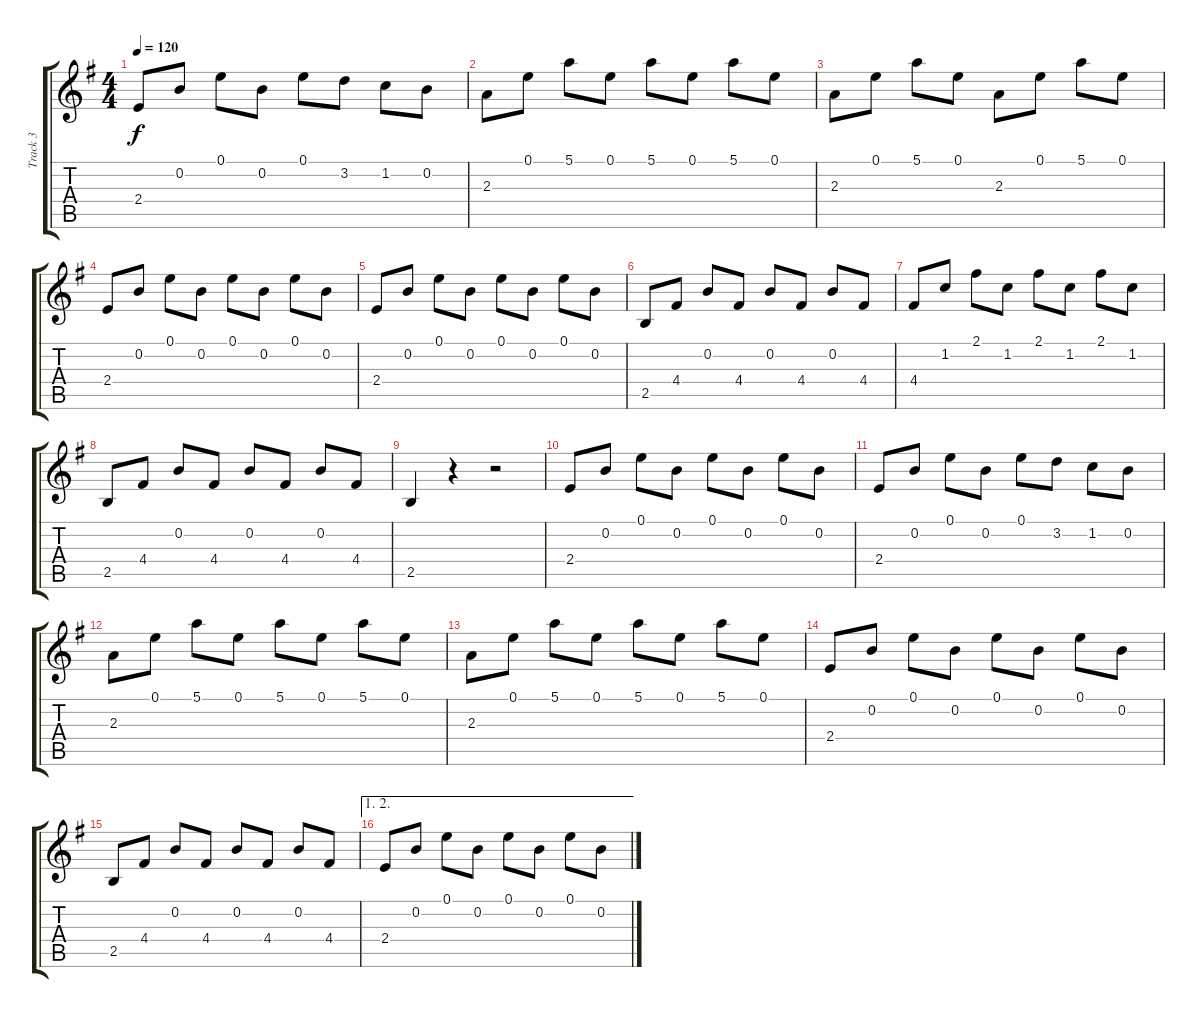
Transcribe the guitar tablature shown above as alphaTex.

\track ("Track 3" "Track 3") {instrument electricbassfinger}
\staff {score tabs}
\tuning (E4 B3 G3 D3 A2 E2) {hide}
\ts (4 4)
\tempo 120
\clef g2
\ks g
2.4.8{dy f} 0.2.8 0.1.8 0.2.8 0.1.8 3.2.8 1.2.8 0.2.8 |
2.3.8 0.1.8 5.1.8 0.1.8 5.1.8 0.1.8 5.1.8 0.1.8 |
2.3.8 0.1.8 5.1.8 0.1.8 2.3.8 0.1.8 5.1.8 0.1.8 |
2.4.8 0.2.8 0.1.8 0.2.8 0.1.8 0.2.8 0.1.8 0.2.8 |
2.4.8 0.2.8 0.1.8 0.2.8 0.1.8 0.2.8 0.1.8 0.2.8 |
2.5.8 4.4.8 0.2.8 4.4.8 0.2.8 4.4.8 0.2.8 4.4.8 |
4.4.8 1.2.8 2.1.8 1.2.8 2.1.8 1.2.8 2.1.8 1.2.8 |
2.5.8 4.4.8 0.2.8 4.4.8 0.2.8 4.4.8 0.2.8 4.4.8 |
2.5.4 r.4 r.2 |
2.4.8 0.2.8 0.1.8 0.2.8 0.1.8 0.2.8 0.1.8 0.2.8 |
2.4.8 0.2.8 0.1.8 0.2.8 0.1.8 3.2.8 1.2.8 0.2.8 |
2.3.8 0.1.8 5.1.8 0.1.8 5.1.8 0.1.8 5.1.8 0.1.8 |
2.3.8 0.1.8 5.1.8 0.1.8 5.1.8 0.1.8 5.1.8 0.1.8 |
2.4.8 0.2.8 0.1.8 0.2.8 0.1.8 0.2.8 0.1.8 0.2.8 |
2.5.8 4.4.8 0.2.8 4.4.8 0.2.8 4.4.8 0.2.8 4.4.8 |
\ae (1 2)
2.4.8 0.2.8 0.1.8 0.2.8 0.1.8 0.2.8 0.1.8 0.2.8
